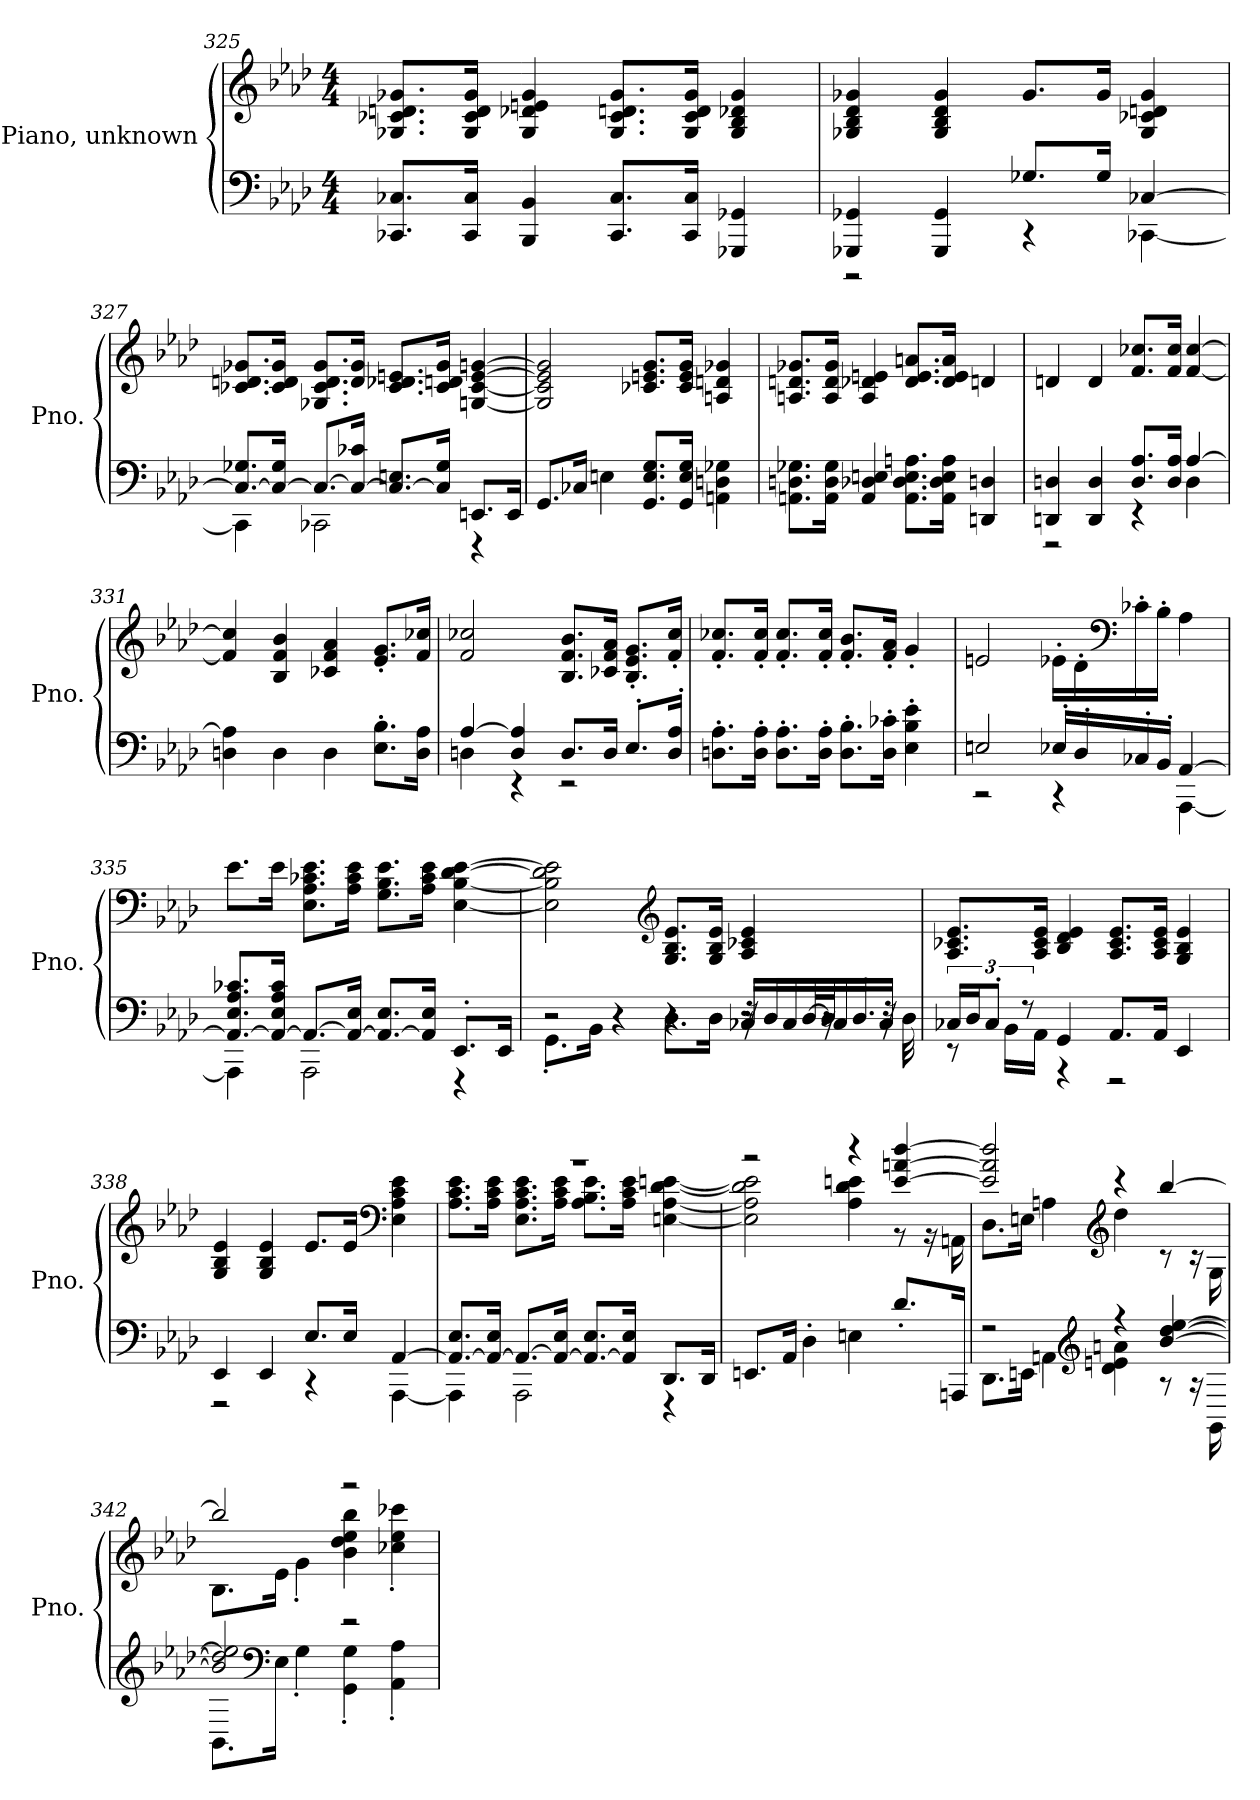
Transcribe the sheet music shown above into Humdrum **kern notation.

**kern	**kern
*part1	*part1
*staff2	*staff1
*I"Piano, unknown	*
*I'Pno.	*
*clefF4	*clefG2
*k[b-e-a-d-]	*k[b-e-a-d-]
*M4/4	*M4/4
=325	=325
8.CC-X/ 8.C-X/L	8.G-X/ 8.c-X/ 8.dn/ 8.g-X/L
16CC-/ 16C-/Jk	16G-/ 16c-/ 16d/ 16g-/Jk
4BBB-/ 4BB-/	4G-/ 4d-X/ 4en/ 4g-/
8.CC-/ 8.C-/L	8.G-/ 8.c-/ 8.dn/ 8.g-/L
16CC-/ 16C-/Jk	16G-/ 16c-/ 16d/ 16g-/Jk
4GGG-X/ 4GG-X/	4G-/ 4B-/ 4d-X/ 4g-/
=326	=326
*^	*
4GGG-X/ 4GG-X/	2r	4G-X/ 4B-/ 4d-/ 4g-X/
4GGG-/ 4GG-/	.	4G-/ 4B-/ 4d-/ 4g-/
8.G-X/L	4r	8.g-/L
16G-/Jk	.	16g-/Jk
[4C-X/	[4CC-X\	4G-/ 4c-X/ 4dn/ 4g-/
!!LO:PB:g=z
=327	=327	=327
8.C-/_ 8.G-X/L	4CC-\]	8.c-X/ 8.dn/ 8.g-X/L
16C-/_ 16G-/Jk	.	16c-/ 16d/ 16g-/Jk
8.C-/L_	2CC-X\	8.G-X/ 8.c-/ 8.d/ 8.g-/L
16C-/_ 16c-X/Jk	.	16d/ 16g-/Jk
8.C-/_ 8.En/L	.	8.c-/ 8.d-X/ 8.en/L
16C-/] 16G-/Jk	.	16c-/ 16dn/ 16g-/Jk
8.EEn/L	4r	[4Gn/ [4c-/ [4e/ [4gn/
16EE/Jk	.	.
*v	*v	*
=328	=328
8.GG/L	2G/] 2c-/] 2e/] 2g/]
16C-X/Jk	.
4En\	.
8.GG/ 8.E/ 8.G/L	8.c-X/ 8.en/ 8.g/L
16GG/ 16E/ 16G/Jk	16c-/ 16e/ 16g/Jk
4AAn\ 4Dn\ 4G-X\	4An/ 4dn/ 4g-X/
=329	=329
8.AAn\ 8.Dn\ 8.G-X\L	8.An/ 8.dn/ 8.g-X/L
16AA\ 16D\ 16G-\Jk	16A/ 16d/ 16g-/Jk
4AA/ 4D-X/ 4En/	4A/ 4d-X/ 4en/
8.AA\ 8.D-\ 8.E\ 8.An\L	8.d-/ 8.e/ 8.an/L
16AA\ 16D-\ 16E\ 16A\Jk	16d-/ 16e/ 16a/Jk
4DDn/ 4Dn/	4dn/
!!LO:LB:g=z
=330	=330
*^	*
4DDn/ 4Dn/	2r	4dn/
4DD/ 4D/	.	4d/
8.D/ 8.A-/L	4r	8.f/ 8.cc-X/L
16D/ 16A-/Jk	.	16f/ 16cc-/Jk
[4A-/	4D\	[4f/ [4cc-/
*v	*v	*
=331	=331
4Dn\ 4A-\]	4f/] 4cc-/]
4D\	4B-/ 4f/ 4b-/
4D\	4c-X/ 4f/ 4a-/
8.E-\' 8.B-\'L	8.e-/' 8.g/'L
16D\ 16A-\Jk	16f/ 16cc-X/Jk
=332	=332
*^	*
[4A-/	4Dn\	2f/ 2cc-X/
4D/ 4A-/]	4r	.
8.D/L	2r	8.B-/ 8.f/ 8.b-/L
16D/Jk	.	16c-X/ 16f/ 16a-/Jk
8.E-'/L	.	8.B-/' 8.e-/' 8.g/'L
16D/' 16A-/'Jk	.	16f/' 16cc-/'Jk
*v	*v	*
=333	=333
8.Dn\' 8.A-\'L	8.f/' 8.cc-X/'L
16D\' 16A-\'Jk	16f/' 16cc-/'Jk
8.D\' 8.A-\'L	8.f/' 8.cc-/'L
16D\' 16A-\'Jk	16f/' 16cc-/'Jk
8.D\' 8.B-\'L	8.f/' 8.b-/'L
16D\' 16c-X\'Jk	16f/' 16a-/'Jk
4E-\' 4B-\' 4e-\'	4g'/
!!LO:LB:g=z
=334	=334
*^	*
2En/	2r	2en/
16E-X'/LL	4r	16e-X'\LL
16D-'/	.	16d-'\
*	*	*clefF4
16C-X'/	.	16c-X'\
16BB-'/JJ	.	16B-'\JJ
[4AA-/	[4AAA-\	4A-\
=335	=335	=335
8.AA-/_ 8.E-/ 8.A-/ 8.c-X/L	4AAA-\]	8.e-\L
16AA-/_ 16E-/ 16A-/ 16c-/Jk	.	16e-\Jk
8.AA-/L_	2AAA-\	8.E-\ 8.A-\ 8.c-X\ 8.e-\L
16AA-/_ 16E-/Jk	.	16A-\ 16c-\ 16e-\Jk
8.AA-/_ 8.E-/L	.	8.G\ 8.B-\ 8.e-\L
16AA-/] 16E-/Jk	.	16A-\ 16c-\ 16e-\Jk
8.EE-'/L	4r	[4E-\ [4B-\ [4d-\ [4e-\
16EE-/Jk	.	.
!!LO:LB:g=z
=336	=336	=336
*	*^	*
2r	8.GG'\L	2r	2E-\] 2B-\] 2d-\] 2e-\]
.	16BB-\Jk	.	.
.	4r	.	.
*	*	*	*clefG2
4r	8.D-\L	4r	8.G/ 8.B-/ 8.e-/L
.	16D-\Jk	.	16G/ 16B-/ 16e-/Jk
32r	8r	16C-X/LL	4A-/ 4c-X/ 4e-/
16D-/LL	.	.	.
.	.	16C-/	.
[32D-/L	.	.	.
32D-/J]	16r	16C-/	.
16.D-'/JJ	.	.	.
.	32r	16C-/JJ	.
.	32D-\	.	.
*	*v	*v	*
=337	=337	=337
24C-X/LL	8r	8.A-/ 8.c-X/ 8.e-/L
24D-/J	.	.
12C-'/J	.	.
.	16BB-\LL	.
12r	.	.
.	16AA-\JJ	16A-/ 16c-/ 16e-/Jk
4GG/	4r	4B-/ 4d-/ 4e-/
8.AA-/L	2r	8.A-/ 8.c-/ 8.e-/L
16AA-/Jk	.	16A-/ 16c-/ 16e-/Jk
4EE-/	.	4G/ 4B-/ 4e-/
=338	=338	=338
4EE-/	2r	4G/ 4B-/ 4e-/
4EE-/	.	4G/ 4B-/ 4e-/
8.E-/L	4r	8.e-/L
16E-/Jk	.	16e-/Jk
*	*	*clefF4
[4AA-/	[4AAA-\	4E-\ 4A-\ 4c\ 4e-\
!!LO:LB:g=z
=339	=339	=339
*	*	*^
8.AA-/_ 8.E-/L	4AAA-\]	1r	8.A-\ 8.c\ 8.e-\L
16AA-/_ 16E-/Jk	.	.	16A-\ 16c\ 16e-\Jk
8.AA-/L_	2AAA-\	.	8.E-\ 8.A-\ 8.c\ 8.e-\L
16AA-/_ 16E-/Jk	.	.	16A-\ 16c\ 16e-\Jk
8.AA-/_ 8.E-/L	.	.	8.A-\ 8.B-\ 8.e-\L
16AA-/] 16E-/Jk	.	.	16A-\ 16c\ 16e-\Jk
8.DD-/L	4r	.	[4En\ [4A-\ [4d-\ [4en\
16DD-/Jk	.	.	.
*v	*v	*	*
=340	=340	=340
8.EEn/L	2r	2E\] 2A-\] 2d-\] 2e\]
16AA-/Jk	.	.
4D-'\	.	.
4En\	4r	4A-\ 4d-\ 4en\
8.d-'/L	[4e/ [4an/ [4dd-/	8r
.	.	16r
16AAAn/Jk	.	16AAn\
=341	=341	=341
*^	*	*
2r	8.DD-\L	2e/] 2a/] 2dd-/]	8.D-\L
.	16EEn\Jk	.	16En\Jk
.	4AAn\	.	4An\
*clefG2	*	*clefG2	*
4r	4d-\ 4en\ 4an\	4r	4dd-\
[4b-/ [4dd-/ [4ee-/	8r	[4bb-/	8r
.	16r	.	16r
.	16GG\	.	16G\
!!LO:LB:g=z	!!
=342	=342	=342	=342
2b-/] 2dd-/] 2ee-/]	8.BB-\L	2bb-/]	8.B-\L
*clefF4	*	*	*
.	16E-\Jk	.	16e-\Jk
.	4G'\	.	4g'\
2r	4GG\' 4G\'	2r	4b-\ 4dd-\ 4ee-\ 4bb-\
.	4AA-\' 4A-\'	.	4cc-X\' 4ee-\' 4ccc-X\'
*v	*v	*	*
*	*v	*v
=	=
*-	*-
